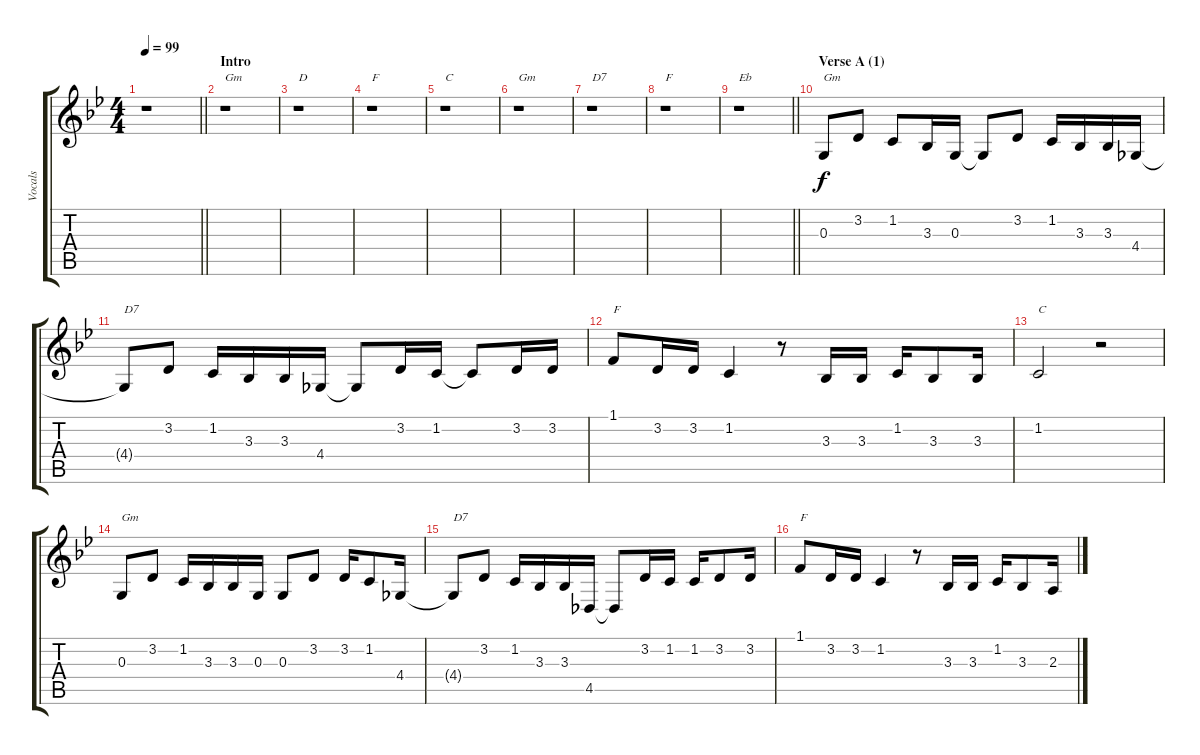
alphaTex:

\track ("Vocals" "Vocals") {instrument sopranosax}
\staff {score tabs}
\tuning (E4 B3 G3 D3 A2 E2) {hide}
\ts (4 4)
\tempo 99
\clef g2
\barLineRight lightlight
\ks gminor
r.1{dy f instrument sopranosax} |
\section ("" "Intro")
r.1{txt "Gm"} |
r.1{txt "D"} |
r.1{txt "F"} |
r.1{txt "C"} |
r.1{txt "Gm"} |
r.1{txt "D7"} |
r.1{txt "F"} |
\barLineRight lightlight
r.1{txt "Eb"} |
\section ("" "Verse A (1)")
0.3.8{txt "Gm"} 3.2.8 1.2.8 3.3.16 0.3.16 0.3{t}.8 3.2.8 1.2.16 3.3.16 3.3.16 4.4.16 |
4.4{t}.8{txt "D7"} 3.2.8 1.2.16 3.3.16 3.3.16 4.4.16 4.4{t}.8 3.2.16 1.2.16 1.2{t}.8 3.2.16 3.2.16 |
1.1.8{txt "F"} 3.2.16 3.2.16 1.2.4 r.8 3.3.16 3.3.16 1.2.16 3.3.8 3.3.16 |
1.2.2{txt "C"} r.2 |
0.3.8{txt "Gm"} 3.2.8 1.2.16 3.3.16 3.3.16 0.3.16 0.3.8 3.2.8 3.2.16 1.2.8 4.4.16 |
4.4{t}.8{txt "D7"} 3.2.8 1.2.16 3.3.16 3.3.16 4.5.16 4.5{t}.8 3.2.16 1.2.16 1.2.16 3.2.8 3.2.16 |
1.1.8{txt "F"} 3.2.16 3.2.16 1.2.4 r.8 3.3.16 3.3.16 1.2.16 3.3.8 2.3.16
